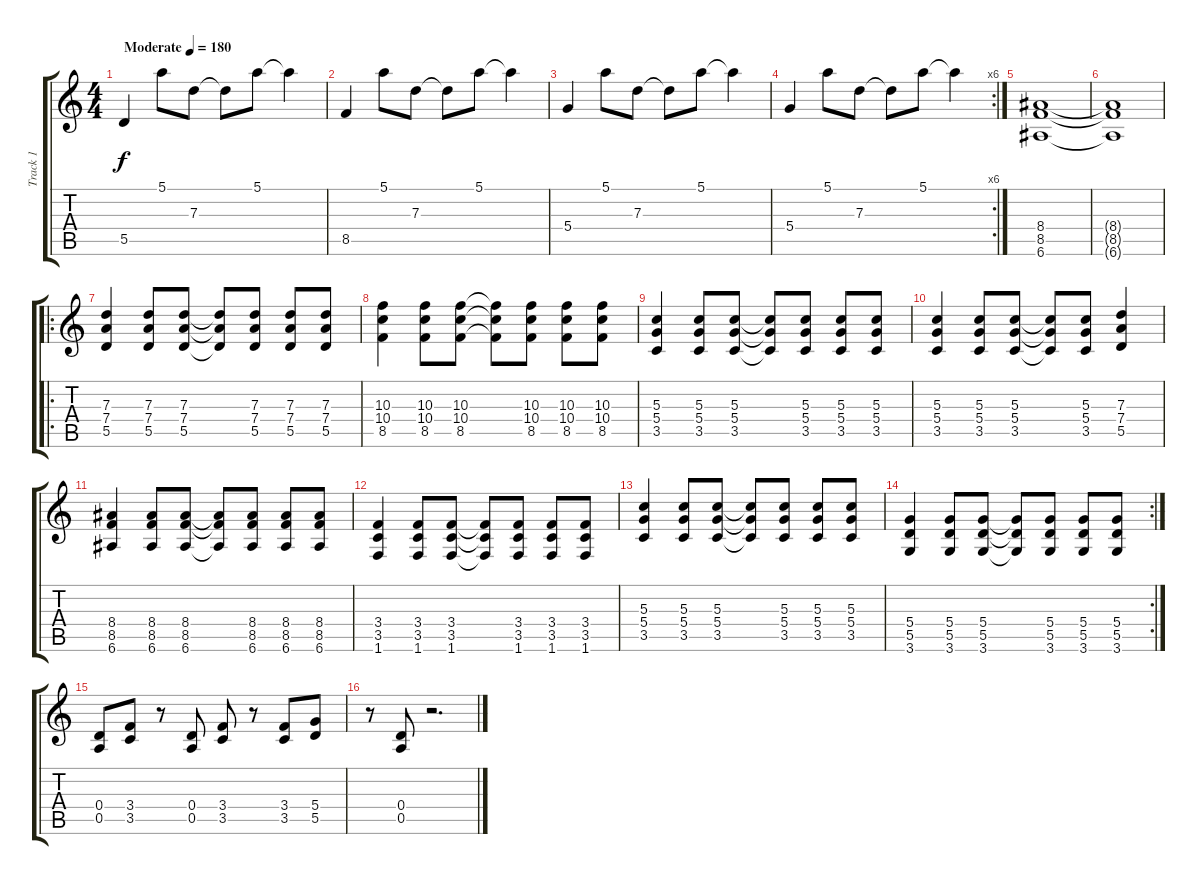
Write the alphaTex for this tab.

\track ("Track 1" "Track 1") {instrument overdrivenguitar}
\staff {score tabs}
\tuning (E4 B3 G3 D3 A2 E2) {hide}
\ts (4 4)
\tempo (180 "Moderate")
\clef g2
\ks c
5.5.4{dy f instrument overdrivenguitar} 5.1.8 7.3.8 7.3{t}.8 5.1.8 5.1{t}.4 |
8.5.4 5.1.8 7.3.8 7.3{t}.8 5.1.8 5.1{t}.4 |
5.4.4 5.1.8 7.3.8 7.3{t}.8 5.1.8 5.1{t}.4 |
\rc 6
5.4.4 5.1.8 7.3.8 7.3{t}.8 5.1.8 5.1{t}.4 |
(8.4 8.5 6.6).1 |
(8.4{t} 8.5{t} 6.6{t}).1 |
\ro
(7.3 7.4 5.5).4 (7.3 7.4 5.5).8 (7.3 7.4 5.5).8 (7.3{t} 7.4{t} 5.5{t}).8 (7.3 7.4 5.5).8 (7.3 7.4 5.5).8 (7.3 7.4 5.5).8 |
(10.3 10.4 8.5).4 (10.3 10.4 8.5).8 (10.3 10.4 8.5).8 (10.3{t} 10.4{t} 8.5{t}).8 (10.3 10.4 8.5).8 (10.3 10.4 8.5).8 (10.3 10.4 8.5).8 |
(5.3 5.4 3.5).4 (5.3 5.4 3.5).8 (5.3 5.4 3.5).8 (5.3{t} 5.4{t} 3.5{t}).8 (5.3 5.4 3.5).8 (5.3 5.4 3.5).8 (5.3 5.4 3.5).8 |
(5.3 5.4 3.5).4 (5.3 5.4 3.5).8 (5.3 5.4 3.5).8 (5.3{t} 5.4{t} 3.5{t}).8 (5.3 5.4 3.5).8 (7.3 7.4 5.5).4 |
(8.4 8.5 6.6).4 (8.4 8.5 6.6).8 (8.4 8.5 6.6).8 (8.4{t} 8.5{t} 6.6{t}).8 (8.4 8.5 6.6).8 (8.4 8.5 6.6).8 (8.4 8.5 6.6).8 |
(3.4 3.5 1.6).4 (3.4 3.5 1.6).8 (3.4 3.5 1.6).8 (3.4{t} 3.5{t} 1.6{t}).8 (3.4 3.5 1.6).8 (3.4 3.5 1.6).8 (3.4 3.5 1.6).8 |
(5.3 5.4 3.5).4 (5.3 5.4 3.5).8 (5.3 5.4 3.5).8 (5.3{t} 5.4{t} 3.5{t}).8 (5.3 5.4 3.5).8 (5.3 5.4 3.5).8 (5.3 5.4 3.5).8 |
\rc 2
(5.4 5.5 3.6).4 (5.4 5.5 3.6).8 (5.4 5.5 3.6).8 (5.4{t} 5.5{t} 3.6{t}).8 (5.4 5.5 3.6).8 (5.4 5.5 3.6).8 (5.4 5.5 3.6).8 |
(0.4 0.5).8 (3.4 3.5).8 r.8 (0.4 0.5).8 (3.4 3.5).8 r.8 (3.4 3.5).8 (5.4 5.5).8 |
r.8 (0.4 0.5).8 r.2{d}
